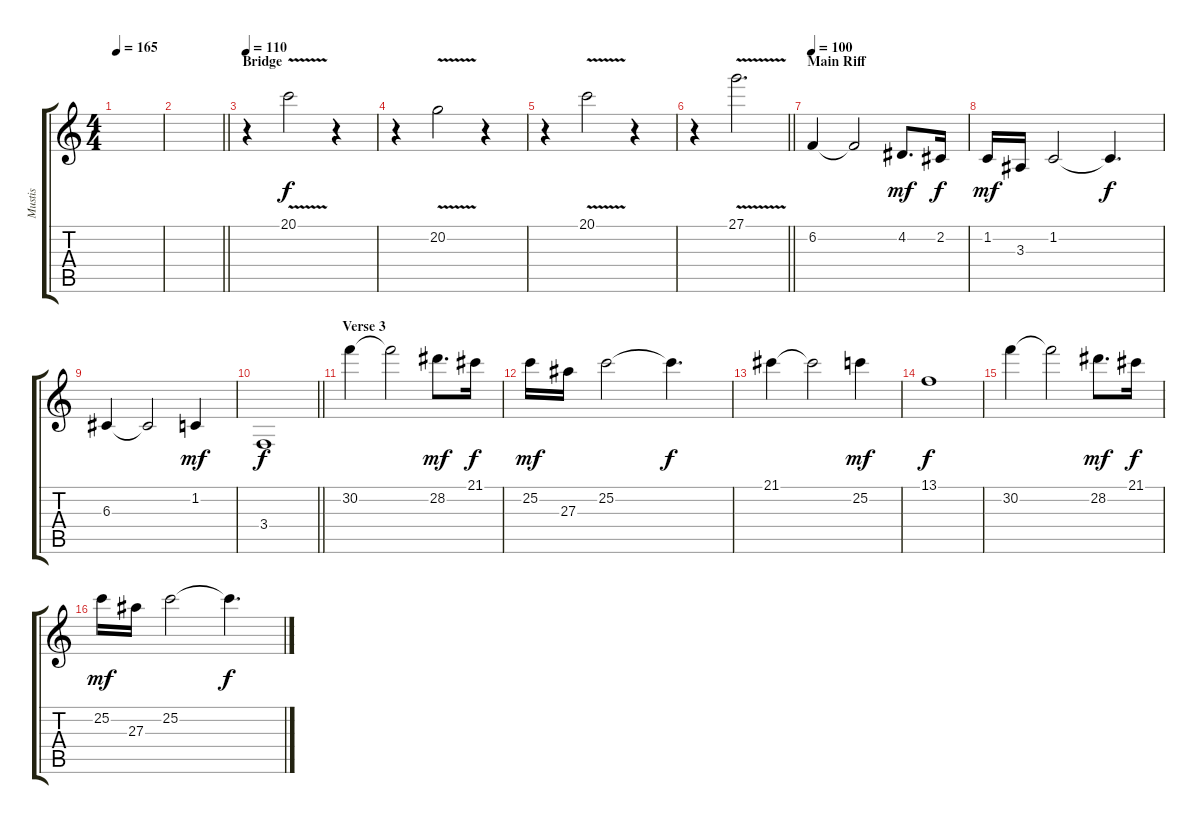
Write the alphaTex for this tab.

\track ("Mustis" "Mustis") {instrument brasssection}
\staff {score tabs}
\tuning (E4 B3 G3 D3 A2 E2) {hide}
\ts (4 4)
\tempo 165
\clef g2
\ks c
|
\barLineRight lightlight
|
\section ("" "Bridge")
\tempo 110
r.4 20.1{v}.2 r.4 |
r.4 20.2{v}.2 r.4 |
r.4 20.1{v}.2 r.4 |
\barLineRight lightlight
r.4 27.1{v}.2{d} |
\section ("" "Main Riff")
\tempo 100
6.2.4{instrument brasssection} 6.2{t}.2 4.2.8{d dy mf} 2.2.16{dy f} |
1.2.16{dy mf} 3.3.16 1.2.2 1.2{t}.4{d dy f} |
6.3.4 6.3{t}.2 1.2.4{dy mf} |
\barLineRight lightlight
3.4.1{dy f} |
\section ("" "Verse 3")
30.2.4{instrument stringensemble1} 30.2{t}.2 28.2.8{d dy mf} 21.1.16{dy f} |
25.2.16{dy mf} 27.3.16 25.2.2 25.2{t}.4{d dy f} |
21.1.4 21.1{t}.2 25.2.4{dy mf} |
13.1.1{dy f} |
30.2.4 30.2{t}.2 28.2.8{d dy mf} 21.1.16{dy f} |
25.2.16{dy mf} 27.3.16 25.2.2 25.2{t}.4{d dy f}
